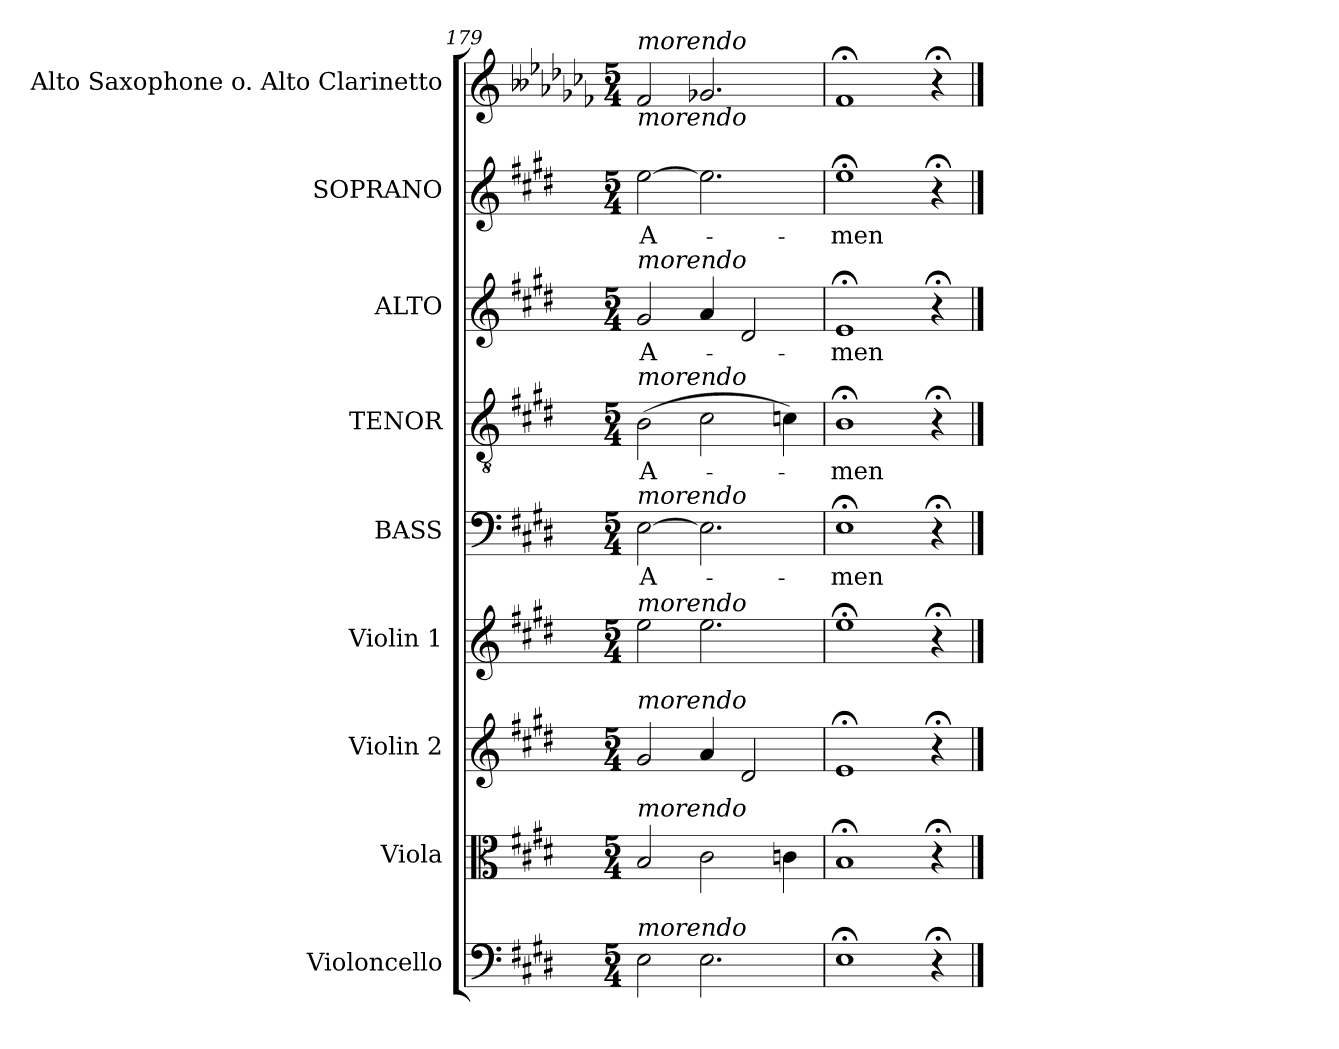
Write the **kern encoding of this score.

**kern	**kern	**kern	**kern	**kern	**text	**kern	**text	**kern	**text	**kern	**text	**kern
*part9	*part8	*part7	*part6	*part5	*part5	*part4	*part4	*part3	*part3	*part2	*part2	*part1
*staff9	*staff8	*staff7	*staff6	*staff5	*staff5	*staff4	*staff4	*staff3	*staff3	*staff2	*staff2	*staff1
*I"Violoncello	*I"Viola	*I"Violin 2	*I"Violin 1	*I"BASS	*	*I"TENOR	*	*I"ALTO	*	*I"SOPRANO	*	*I"Alto Saxophone o. Alto Clarinetto
*I'Vc.	*I'Vla.	*I'Vln. 2	*I'Vln. 1	*I'B.	*	*I'T.	*	*I'A.	*	*I'S.	*	*I'Alto Sax. o. Alto Clar.
*clefF4	*clefC3	*clefG2	*clefG2	*clefF4	*	*clefGv2	*	*clefG2	*	*clefG2	*	*clefG2
*	*	*	*	*	*	*ITrd7c12	*	*	*	*	*	*ITrd5c9
*k[f#c#g#d#]	*k[f#c#g#d#]	*k[f#c#g#d#]	*k[f#c#g#d#]	*k[f#c#g#d#]	*	*k[f#c#g#d#]	*	*k[f#c#g#d#]	*	*k[f#c#g#d#]	*	*k[b--e-a-d-g-c-f-]
*E:	*E:	*E:	*E:	*E:	*	*E:	*	*E:	*	*E:	*	*F-:
*M5/4	*M5/4	*M5/4	*M5/4	*M5/4	*	*M5/4	*	*M5/4	*	*M5/4	*	*M5/4
=179	=179	=179	=179	=179	=179	=179	=179	=179	=179	=179	=179	=179
!	!	!	!	!	!LO:LY:b:color=#000000	!	!	!	!	!	!	!
!	!	!	!	!	!	!	!LO:LY:b:color=#000000	!	!	!	!	!
!	!	!	!	!	!	!	!	!	!LO:LY:b:color=#000000	!	!	!
!	!	!	!	!	!	!	!	!	!	!	!	!LO:TX:b:i:t=morendo
!	!	!	!	!	!	!	!	!	!	!	!	!LO:TX:a:i:t=morendo
!	!	!	!	!	!	!	!	!LO:TX:a:i:t=morendo	!	!	!	!
!	!	!	!	!	!	!LO:TX:a:i:t=morendo	!	!	!	!	!	!
!	!	!	!	!LO:TX:a:i:t=morendo	!	!	!	!	!	!	!	!
!	!	!	!LO:TX:a:i:t=morendo	!	!	!	!	!	!	!	!	!
!	!	!LO:TX:a:i:t=morendo	!	!	!	!	!	!	!	!	!	!
!	!LO:TX:a:i:t=morendo	!	!	!	!	!	!	!	!	!	!	!
!LO:TX:a:i:t=morendo	!	!	!	!	!	!	!	!	!	!	!	!
!	!	!	!	!	!	!	!	!	!	!	!LO:LY:b:color=#000000	!
2Ei\	2Bi/	2g#i/	2eei\	[>2Ei\	A-	(2BBi\	A-	2g#i/	A-	[>2eei\	A-	2A-i/
2.Ei\	2c#i\	4ai/	2.eei\	2.Ei\]	.	2C#i\	.	4ai/	.	2.eei\]	.	2.B--i/
.	.	2d#i/	.	.	.	.	.	2d#i/	.	.	.	.
.	4cni\	.	.	.	.	4Cni\)	.	.	.	.	.	.
=180	=180	=180	=180	=180	=180	=180	=180	=180	=180	=180	=180	=180
!	!	!	!	!	!LO:LY:b:color=#000000	!	!	!	!	!	!	!
!	!	!	!	!	!	!	!LO:LY:b:color=#000000	!	!	!	!	!
!	!	!	!	!	!	!	!	!	!LO:LY:b:color=#000000	!	!	!
!	!	!	!	!	!	!	!	!	!	!	!LO:LY:b:color=#000000	!
1E;i	1B;i	1e;i	1ee;i	1E;i	-men	1BB;i	-men	1e;i	-men	1ee;i	-men	1A-;i
4r;	4r;	4r;	4r;	4r;	.	4r;	.	4r;	.	4r;	.	4r;
==	==	==	==	==	==	==	==	==	==	==	==	==
*-	*-	*-	*-	*-	*-	*-	*-	*-	*-	*-	*-	*-
